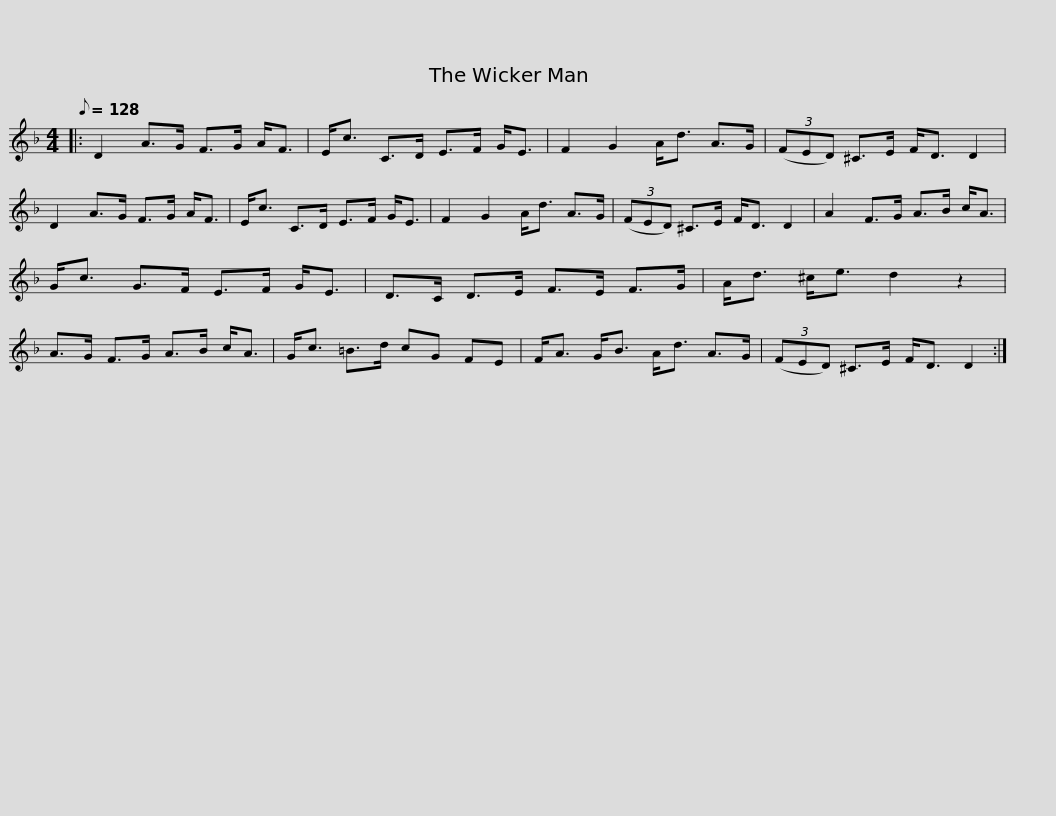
X:1
L:1/8
Q:1/8=128
M:4/4
I:linebreak $
K:Dmin
V:1 treble
V:1
|: D2 A>G F>G A<F | E<c C>D E>F G<E | F2 G2 A<d A>G | (3(FED) ^C>E F<D D2 | D2 A>G F>G A<F |$ %5
 E<c C>D E>F G<E | F2 G2 A<d A>G | (3(FED) ^C>E F<D D2 | A2 F>G A>B c<A | G<c G>F E>F G<E |$ %10
 D>C D>E F>E F>G | A<d ^c<e d2 z2 | A>G F>G A>B c<A | G<c =B>d cG FE | F<A G<B A<d A>G |$ %15
 (3(FED) ^C>E F<D D2 :| %16
